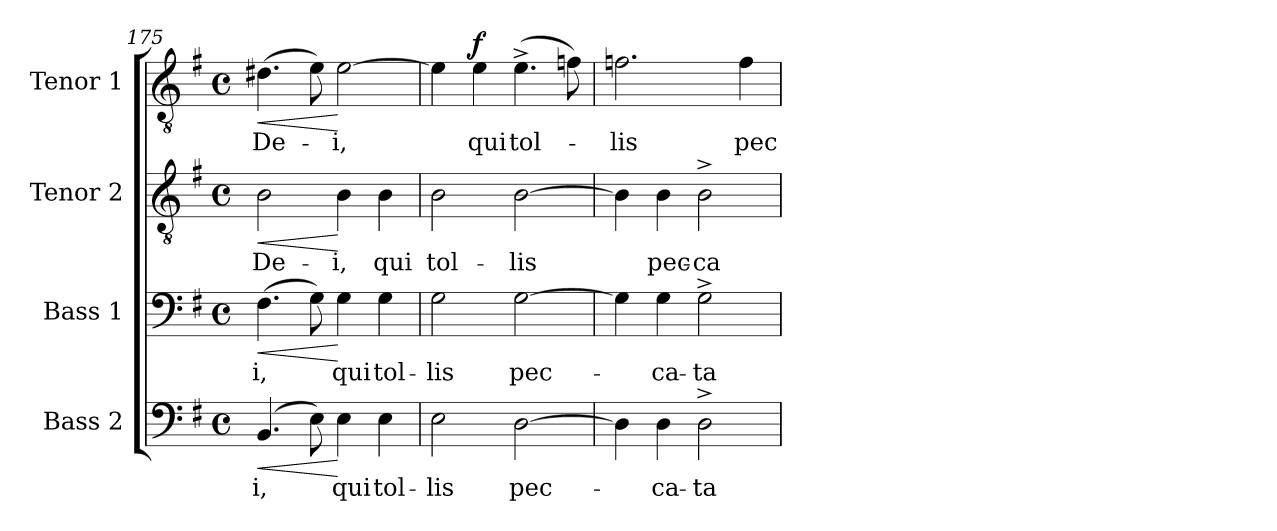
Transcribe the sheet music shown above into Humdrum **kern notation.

**kern	**text	**dynam	**kern	**text	**dynam	**kern	**text	**dynam	**kern	**text	**dynam
*part4	*part4	*part4	*part3	*part3	*part3	*part2	*part2	*part2	*part1	*part1	*part1
*staff4	*staff4	*staff4	*staff3	*staff3	*staff3	*staff2	*staff2	*staff2	*staff1	*staff1	*staff1
*I"Bass 2	*	*	*I"Bass 1	*	*	*I"Tenor 2	*	*	*I"Tenor 1	*	*
*I'B. 2	*	*	*I'B. 1	*	*	*I'T. 2	*	*	*I'T. 1	*	*
!!LO:LB:g=z
*clefF4	*	*	*clefF4	*	*	*clefGv2	*	*	*clefGv2	*	*
*k[f#]	*	*	*k[f#]	*	*	*k[f#]	*	*	*k[f#]	*	*
*G:	*	*	*G:	*	*	*G:	*	*	*G:	*	*
*M4/4	*	*	*M4/4	*	*	*M4/4	*	*	*M4/4	*	*
*met(c)	*	*	*met(c)	*	*	*met(c)	*	*	*met(c)	*	*
=175	=175	=175	=175	=175	=175	=175	=175	=175	=175	=175	=175
!	!LO:LY:b	!LO:HP:b	!	!LO:LY:b	!LO:HP:b	!	!LO:LY:b	!LO:HP:b	!	!LO:LY:b	!LO:HP:b
(4.BB/	-i,	<	(>4.F#\	-i,	<	2B\	De-	<	(>4.d#X\	De-	<
8E\)	.	.	8G\)	.	.	.	.	.	8e\)	.	.
!	!LO:LY:b	!	!	!LO:LY:b	!	!	!LO:LY:b	!	!	!LO:LY:b	!
4E\	qui	[	4G\	qui	[	4B\	-i,	[	[2e\	-i,	[
!	!LO:LY:b	!	!	!LO:LY:b	!	!	!LO:LY:b	!	!	!	!
4E\	tol-	.	4G\	tol-	.	4B\	qui	.	.	.	.
=176	=176	=176	=176	=176	=176	=176	=176	=176	=176	=176	=176
!	!LO:LY:b	!	!	!LO:LY:b	!	!	!LO:LY:b	!	!	!	!
2E\	-lis	.	2G\	-lis	.	2B\	tol-	.	4e\]	.	.
!	!	!	!	!	!	!	!	!	!	!LO:LY:b	!LO:DY:a
.	.	.	.	.	.	.	.	.	4e\	qui	f
!	!LO:LY:b	!	!	!LO:LY:b	!	!	!LO:LY:b	!	!	!LO:LY:b	!
[2D\	pec-	.	[2G\	pec-	.	[2B\	-lis	.	(>4.e^>\	tol-	.
.	.	.	.	.	.	.	.	.	8fn\)	.	.
=177	=177	=177	=177	=177	=177	=177	=177	=177	=177	=177	=177
!	!	!	!	!	!	!	!	!	!	!LO:LY:b	!
4D\]	.	.	4G\]	.	.	4B\]	.	.	2.fn\	-lis	.
!	!LO:LY:b	!	!	!LO:LY:b	!	!	!LO:LY:b	!	!	!	!
4D\	-ca-	.	4G\	-ca-	.	4B\	pec-	.	.	.	.
!	!LO:LY:b	!	!	!LO:LY:b	!	!	!LO:LY:b	!	!	!	!
2D^>\	-ta	.	2G^>\	-ta	.	2B^>\	-ca-	.	.	.	.
!	!	!	!	!	!	!	!	!	!	!LO:LY:b	!
.	.	.	.	.	.	.	.	.	4f\	pec-	.
=	=	=	=	=	=	=	=	=	=	=	=
*-	*-	*-	*-	*-	*-	*-	*-	*-	*-	*-	*-
